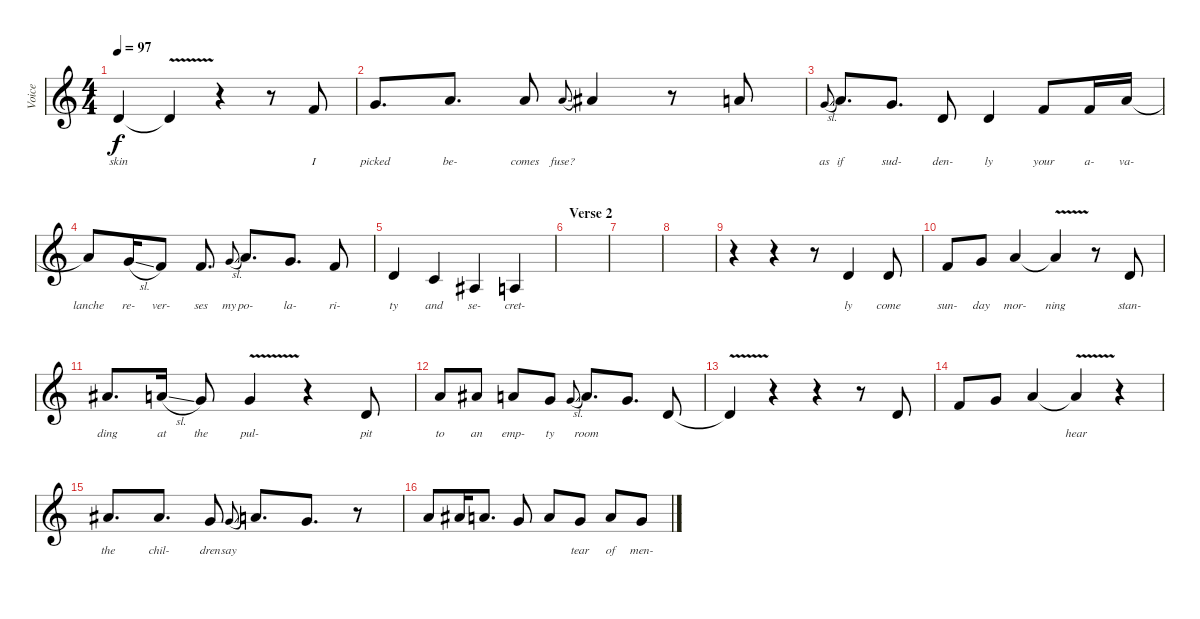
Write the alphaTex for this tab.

\track ("Voice" "Voice") {instrument sopranosax}
\staff {score}
\tuning (E4 B3 G3 D3 A2 E2) {hide}
\ts (4 4)
\tempo 97
\clef g2
\ks c
3.2.4{lyrics (0 "skin") lyrics (1 "") lyrics (2 "") lyrics (3 "") lyrics (4 "") dy f} 3.2{v t}.4{lyrics (0 "") lyrics (1 "") lyrics (2 "") lyrics (3 "") lyrics (4 "")} r.4 r.8 1.1.8{lyrics (0 "I") lyrics (1 "") lyrics (2 "") lyrics (3 "") lyrics (4 "")} |
3.1.8{d lyrics (0 "picked") lyrics (1 "") lyrics (2 "") lyrics (3 "") lyrics (4 "")} 5.1.8{d lyrics (0 "be-") lyrics (1 "") lyrics (2 "") lyrics (3 "") lyrics (4 "")} 5.1.8{lyrics (0 "comes") lyrics (1 "") lyrics (2 "") lyrics (3 "") lyrics (4 "")} 5.1{sl}.8{lyrics (0 "fuse?") lyrics (1 "") lyrics (2 "") lyrics (3 "") lyrics (4 "") gr onbeat} 6.1.4{lyrics (0 "") lyrics (1 "") lyrics (2 "") lyrics (3 "") lyrics (4 "")} r.8 5.1.8{lyrics (0 "") lyrics (1 "") lyrics (2 "") lyrics (3 "") lyrics (4 "")} |
3.1{sl}.8{lyrics (0 "as") lyrics (1 "") lyrics (2 "") lyrics (3 "") lyrics (4 "") gr onbeat} 5.1.8{d lyrics (0 "if") lyrics (1 "") lyrics (2 "") lyrics (3 "") lyrics (4 "")} 3.1.8{d lyrics (0 "sud-") lyrics (1 "") lyrics (2 "") lyrics (3 "") lyrics (4 "")} 3.2.8{lyrics (0 "den-") lyrics (1 "") lyrics (2 "") lyrics (3 "") lyrics (4 "")} 3.2.4{lyrics (0 "ly") lyrics (1 "") lyrics (2 "") lyrics (3 "") lyrics (4 "")} 1.1.8{lyrics (0 "your") lyrics (1 "") lyrics (2 "") lyrics (3 "") lyrics (4 "")} 1.1.16{lyrics (0 "a-") lyrics (1 "") lyrics (2 "") lyrics (3 "") lyrics (4 "")} 5.1.16{lyrics (0 "va-") lyrics (1 "") lyrics (2 "") lyrics (3 "") lyrics (4 "")} |
5.1{t}.8{lyrics (0 "lanche") lyrics (1 "") lyrics (2 "") lyrics (3 "") lyrics (4 "")} 3.1{sl}.16{lyrics (0 "re-") lyrics (1 "") lyrics (2 "") lyrics (3 "") lyrics (4 "")} 1.1.8{lyrics (0 "ver-") lyrics (1 "") lyrics (2 "") lyrics (3 "") lyrics (4 "")} 1.1.8{d lyrics (0 "ses") lyrics (1 "") lyrics (2 "") lyrics (3 "") lyrics (4 "")} 3.1{sl}.8{lyrics (0 "my") lyrics (1 "") lyrics (2 "") lyrics (3 "") lyrics (4 "") gr onbeat} 5.1.8{d lyrics (0 "po-") lyrics (1 "") lyrics (2 "") lyrics (3 "") lyrics (4 "")} 3.1.8{d lyrics (0 "la-") lyrics (1 "") lyrics (2 "") lyrics (3 "") lyrics (4 "")} 1.1.8{lyrics (0 "ri-") lyrics (1 "") lyrics (2 "") lyrics (3 "") lyrics (4 "")} |
3.2.4{lyrics (0 "ty") lyrics (1 "") lyrics (2 "") lyrics (3 "") lyrics (4 "")} 1.2.4{lyrics (0 "and") lyrics (1 "") lyrics (2 "") lyrics (3 "") lyrics (4 "")} 3.3.4{lyrics (0 "se-") lyrics (1 "") lyrics (2 "") lyrics (3 "") lyrics (4 "")} 2.3.4{lyrics (0 "cret-") lyrics (1 "") lyrics (2 "") lyrics (3 "") lyrics (4 "")} |
\section ("" "Verse 2")
|
|
|
r.4 r.4 r.8 3.2.4{lyrics (0 "ly") lyrics (1 "") lyrics (2 "") lyrics (3 "") lyrics (4 "")} 3.2.8{lyrics (0 "come") lyrics (1 "") lyrics (2 "") lyrics (3 "") lyrics (4 "")} |
1.1.8{lyrics (0 "sun-") lyrics (1 "") lyrics (2 "") lyrics (3 "") lyrics (4 "")} 3.1.8{lyrics (0 "day") lyrics (1 "") lyrics (2 "") lyrics (3 "") lyrics (4 "")} 5.1.4{lyrics (0 "mor-") lyrics (1 "") lyrics (2 "") lyrics (3 "") lyrics (4 "")} 5.1{v t}.4{lyrics (0 "ning") lyrics (1 "") lyrics (2 "") lyrics (3 "") lyrics (4 "")} r.8 3.2.8{lyrics (0 "stan-") lyrics (1 "") lyrics (2 "") lyrics (3 "") lyrics (4 "")} |
6.1.8{d lyrics (0 "ding") lyrics (1 "") lyrics (2 "") lyrics (3 "") lyrics (4 "")} 5.1{sl}.16{lyrics (0 "at") lyrics (1 "") lyrics (2 "") lyrics (3 "") lyrics (4 "")} 3.1.8{lyrics (0 "the") lyrics (1 "") lyrics (2 "") lyrics (3 "") lyrics (4 "")} 3.1{v}.4{lyrics (0 "pul-") lyrics (1 "") lyrics (2 "") lyrics (3 "") lyrics (4 "")} r.4 3.2.8{lyrics (0 "pit") lyrics (1 "") lyrics (2 "") lyrics (3 "") lyrics (4 "")} |
5.1.8{lyrics (0 "to") lyrics (1 "") lyrics (2 "") lyrics (3 "") lyrics (4 "")} 6.1.8{lyrics (0 "an") lyrics (1 "") lyrics (2 "") lyrics (3 "") lyrics (4 "")} 5.1.8{lyrics (0 "emp-") lyrics (1 "") lyrics (2 "") lyrics (3 "") lyrics (4 "")} 3.1.8{lyrics (0 "ty") lyrics (1 "") lyrics (2 "") lyrics (3 "") lyrics (4 "")} 3.1{sl}.8{lyrics (0 "") lyrics (1 "") lyrics (2 "") lyrics (3 "") lyrics (4 "") gr onbeat} 5.1.8{d lyrics (0 "room") lyrics (1 "") lyrics (2 "") lyrics (3 "") lyrics (4 "")} 3.1.8{d lyrics (0 "") lyrics (1 "") lyrics (2 "") lyrics (3 "") lyrics (4 "")} 3.2.8{lyrics (0 "") lyrics (1 "") lyrics (2 "") lyrics (3 "") lyrics (4 "")} |
3.2{v t}.4{lyrics (0 "") lyrics (1 "") lyrics (2 "") lyrics (3 "") lyrics (4 "")} r.4 r.4 r.8 3.2.8{lyrics (0 "") lyrics (1 "") lyrics (2 "") lyrics (3 "") lyrics (4 "")} |
1.1.8{lyrics (0 "") lyrics (1 "") lyrics (2 "") lyrics (3 "") lyrics (4 "")} 3.1.8{lyrics (0 "") lyrics (1 "") lyrics (2 "") lyrics (3 "") lyrics (4 "")} 5.1.4{lyrics (0 "") lyrics (1 "") lyrics (2 "") lyrics (3 "") lyrics (4 "")} 5.1{v t}.4{lyrics (0 "hear") lyrics (1 "") lyrics (2 "") lyrics (3 "") lyrics (4 "")} r.4 |
6.1.8{d lyrics (0 "the") lyrics (1 "") lyrics (2 "") lyrics (3 "") lyrics (4 "")} 6.1.8{d lyrics (0 "chil-") lyrics (1 "") lyrics (2 "") lyrics (3 "") lyrics (4 "")} 3.1.8{lyrics (0 "dren") lyrics (1 "") lyrics (2 "") lyrics (3 "") lyrics (4 "")} 3.1{sl}.8{lyrics (0 "say") lyrics (1 "") lyrics (2 "") lyrics (3 "") lyrics (4 "") gr onbeat} 5.1.8{d lyrics (0 "") lyrics (1 "") lyrics (2 "") lyrics (3 "") lyrics (4 "")} 3.1.8{d lyrics (0 "") lyrics (1 "") lyrics (2 "") lyrics (3 "") lyrics (4 "")} r.8 |
5.1.8{lyrics (0 "") lyrics (1 "") lyrics (2 "") lyrics (3 "") lyrics (4 "")} 6.1.16{lyrics (0 "") lyrics (1 "") lyrics (2 "") lyrics (3 "") lyrics (4 "")} 5.1.8{d lyrics (0 "") lyrics (1 "") lyrics (2 "") lyrics (3 "") lyrics (4 "")} 3.1.8{lyrics (0 "") lyrics (1 "") lyrics (2 "") lyrics (3 "") lyrics (4 "")} 5.1.8{lyrics (0 "") lyrics (1 "") lyrics (2 "") lyrics (3 "") lyrics (4 "")} 3.1.8{lyrics (0 "tear") lyrics (1 "") lyrics (2 "") lyrics (3 "") lyrics (4 "")} 5.1.8{lyrics (0 "of") lyrics (1 "") lyrics (2 "") lyrics (3 "") lyrics (4 "")} 3.1.8{lyrics (0 "men-") lyrics (1 "") lyrics (2 "") lyrics (3 "") lyrics (4 "")}
